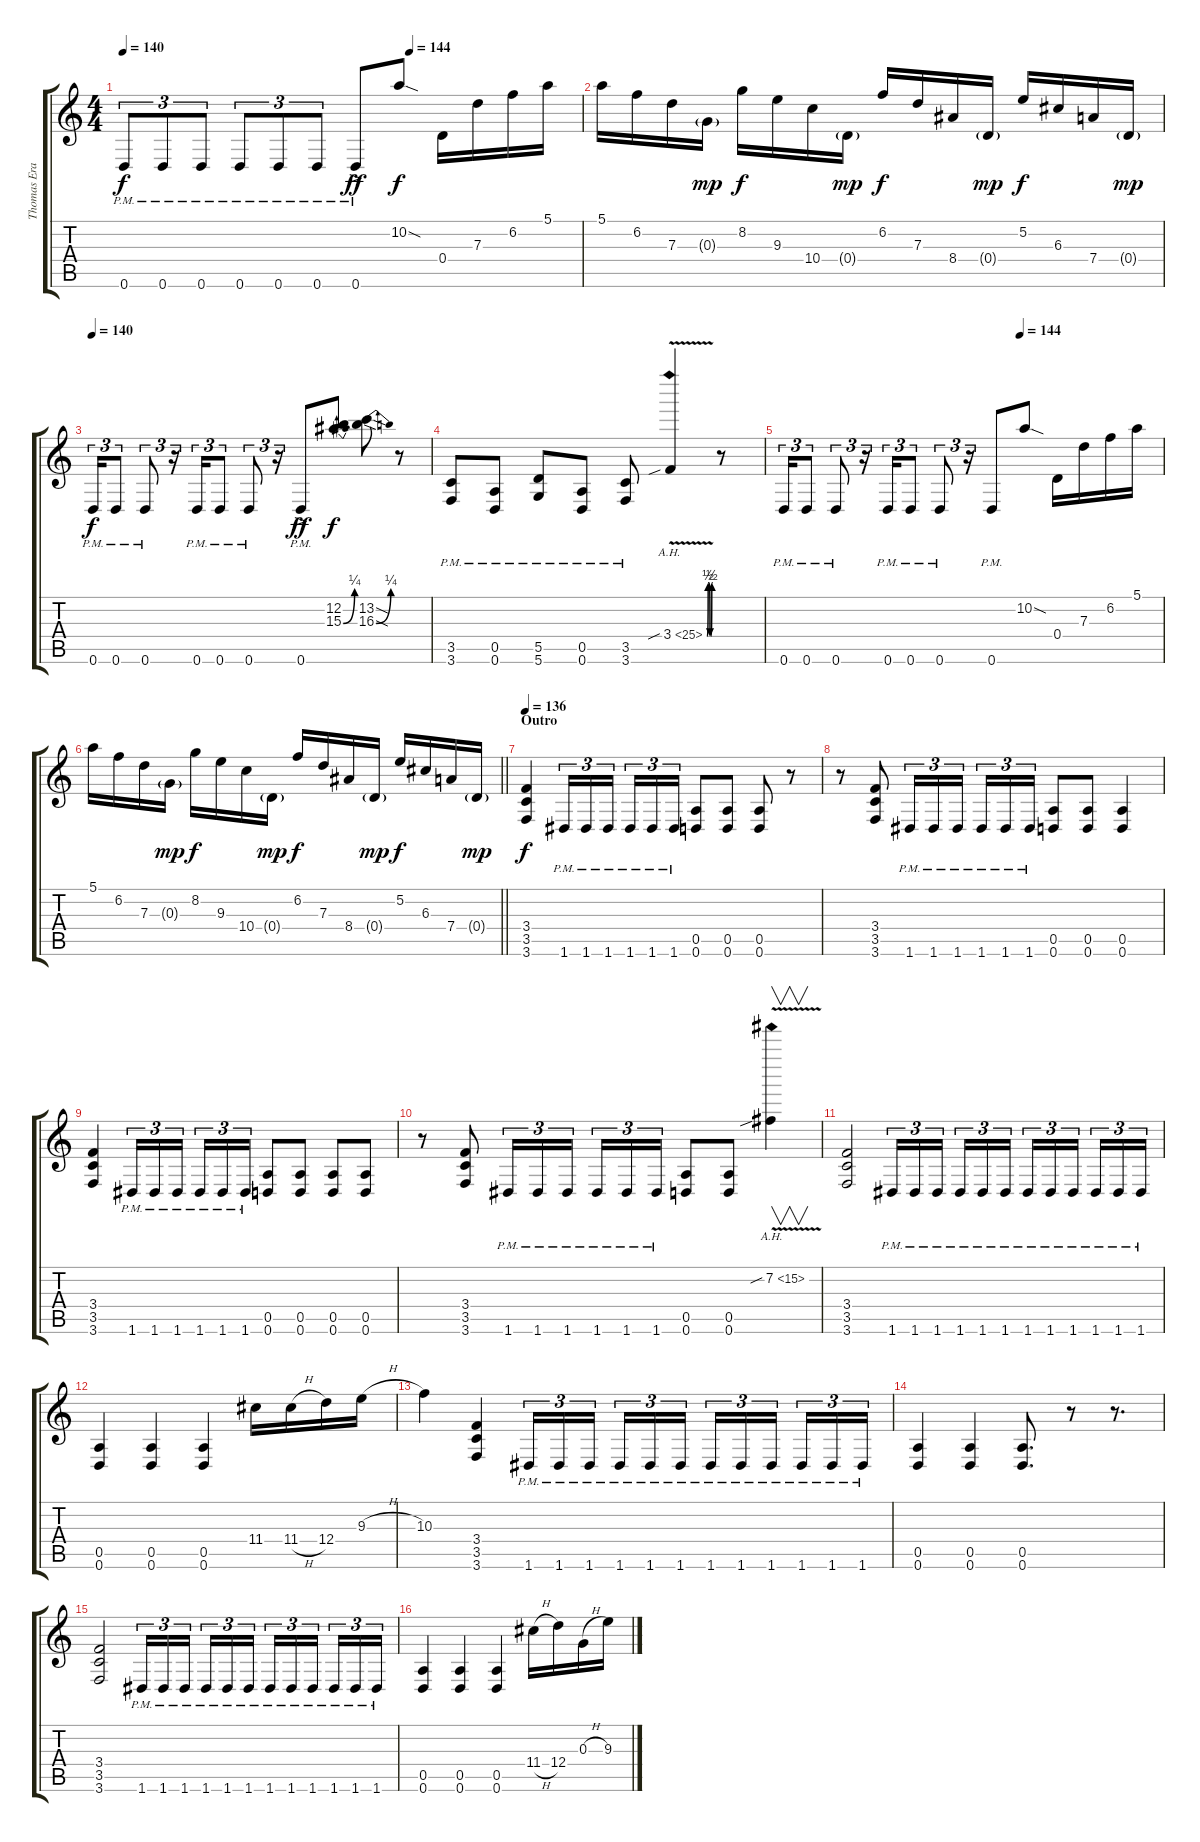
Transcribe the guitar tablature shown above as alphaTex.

\track ("Thomas Erak" "Thomas Era") {instrument overdrivenguitar}
\staff {score tabs}
\tuning (E4 B3 G3 D3 A2 D2) {hide}
\ts (4 4)
\tempo 140
\tempo (144 0.625)
\clef g2
\ks c
0.6{pm}.8{tu (3 2) dy f} 0.6{pm}.8{tu (3 2)} 0.6{pm}.8{tu (3 2)} 0.6{pm}.8{tu (3 2)} 0.6{pm}.8{tu (3 2)} 0.6{pm}.8{tu (3 2)} 0.6{ac pm}.8{dy ff} 10.2{sod}.8{dy f} 0.4.16 7.3.16 6.2.16 5.1.16 |
5.1.16 6.2.16 7.3.16 0.3{g}.16{dy mp} 8.2.16{dy f} 9.3.16 10.4.16 0.4{g}.16{dy mp} 6.2.16{dy f} 7.3.16 8.4.16 0.4{g}.16{dy mp} 5.2.16{dy f} 6.3.16 7.4.16 0.4{g}.16{dy mp} |
\tempo 140
0.6{pm}.16{tu (3 2) dy f} 0.6{pm}.8{tu (3 2)} 0.6{pm}.8{tu (3 2)} r.16{tu (3 2)} 0.6{pm}.16{tu (3 2)} 0.6{pm}.8{tu (3 2)} 0.6{pm}.8{tu (3 2)} r.16{tu (3 2)} 0.6{ac pm}.8{dy ff} (12.2 15.3{be (bend 0 0 60 1)}).8{dy f} (13.2{sod} 16.3{be (bend 0 0 60 1) sod}).8 r.8 |
(3.5{pm} 3.6{pm}).8 (0.5{pm} 0.6{pm}).8 (5.5{pm} 5.6{pm}).8 (0.5{pm} 0.6{pm}).8 (3.5{pm} 3.6{pm}).8 3.4{be (custom 0 0 10 2 20 2 30 0 40 0 50 2 60 2) ah 22 v sib}.4 r.8 |
\tempo (144 0.625)
0.6{pm}.16{tu (3 2)} 0.6{pm}.8{tu (3 2)} 0.6{pm}.8{tu (3 2)} r.16{tu (3 2)} 0.6{pm}.16{tu (3 2)} 0.6{pm}.8{tu (3 2)} 0.6{pm}.8{tu (3 2)} r.16{tu (3 2)} 0.6{pm}.8 10.2{sod}.8 0.4.16 7.3.16 6.2.16 5.1.16 |
\barLineRight lightlight
5.1.16 6.2.16 7.3.16 0.3{g}.16{dy mp} 8.2.16{dy f} 9.3.16 10.4.16 0.4{g}.16{dy mp} 6.2.16{dy f} 7.3.16 8.4.16 0.4{g}.16{dy mp} 5.2.16{dy f} 6.3.16 7.4.16 0.4{g}.16{dy mp} |
\section ("" "Outro")
\tempo 136
(3.4 3.5 3.6).4{dy f} 1.6{pm}.16{tu (3 2)} 1.6{pm}.16{tu (3 2)} 1.6{pm}.16{tu (3 2) beam splitsecondary} 1.6{pm}.16{tu (3 2)} 1.6{pm}.16{tu (3 2)} 1.6{pm}.16{tu (3 2)} (0.5 0.6).8 (0.5 0.6).8 (0.5 0.6).8 r.8 |
r.8 (3.4 3.5 3.6).8 1.6{pm}.16{tu (3 2)} 1.6{pm}.16{tu (3 2)} 1.6{pm}.16{tu (3 2) beam splitsecondary} 1.6{pm}.16{tu (3 2)} 1.6{pm}.16{tu (3 2)} 1.6{pm}.16{tu (3 2)} (0.5 0.6).8 (0.5 0.6).8 (0.5 0.6).4 |
(3.4 3.5 3.6).4 1.6{pm}.16{tu (3 2)} 1.6{pm}.16{tu (3 2)} 1.6{pm}.16{tu (3 2) beam splitsecondary} 1.6{pm}.16{tu (3 2)} 1.6{pm}.16{tu (3 2)} 1.6{pm}.16{tu (3 2)} (0.5 0.6).8 (0.5 0.6).8 (0.5 0.6).8 (0.5 0.6).8 |
r.8 (3.4 3.5 3.6).8 1.6{pm}.16{tu (3 2)} 1.6{pm}.16{tu (3 2)} 1.6{pm}.16{tu (3 2) beam splitsecondary} 1.6{pm}.16{tu (3 2)} 1.6{pm}.16{tu (3 2)} 1.6{pm}.16{tu (3 2)} (0.5 0.6).8 (0.5 0.6).8 7.2{ah 8 v sib}.4{v} |
(3.4 3.5 3.6).2 1.6{pm}.16{tu (3 2)} 1.6{pm}.16{tu (3 2)} 1.6{pm}.16{tu (3 2) beam splitsecondary} 1.6{pm}.16{tu (3 2)} 1.6{pm}.16{tu (3 2)} 1.6{pm}.16{tu (3 2)} 1.6{pm}.16{tu (3 2)} 1.6{pm}.16{tu (3 2)} 1.6{pm}.16{tu (3 2) beam splitsecondary} 1.6{pm}.16{tu (3 2)} 1.6{pm}.16{tu (3 2)} 1.6{pm}.16{tu (3 2)} |
(0.5 0.6).4 (0.5 0.6).4 (0.5 0.6).4 11.4.16 11.4{h}.16 12.4.16 9.3{h}.16 |
10.3.4 (3.4 3.5 3.6).4 1.6{pm}.16{tu (3 2)} 1.6{pm}.16{tu (3 2)} 1.6{pm}.16{tu (3 2) beam splitsecondary} 1.6{pm}.16{tu (3 2)} 1.6{pm}.16{tu (3 2)} 1.6{pm}.16{tu (3 2)} 1.6{pm}.16{tu (3 2)} 1.6{pm}.16{tu (3 2)} 1.6{pm}.16{tu (3 2) beam splitsecondary} 1.6{pm}.16{tu (3 2)} 1.6{pm}.16{tu (3 2)} 1.6{pm}.16{tu (3 2)} |
(0.5 0.6).4 (0.5 0.6).4 (0.5 0.6).8{d} r.8 r.8{d} |
(3.4 3.5 3.6).2 1.6{pm}.16{tu (3 2)} 1.6{pm}.16{tu (3 2)} 1.6{pm}.16{tu (3 2) beam splitsecondary} 1.6{pm}.16{tu (3 2)} 1.6{pm}.16{tu (3 2)} 1.6{pm}.16{tu (3 2)} 1.6{pm}.16{tu (3 2)} 1.6{pm}.16{tu (3 2)} 1.6{pm}.16{tu (3 2) beam splitsecondary} 1.6{pm}.16{tu (3 2)} 1.6{pm}.16{tu (3 2)} 1.6{pm}.16{tu (3 2)} |
(0.5 0.6).4 (0.5 0.6).4 (0.5 0.6).4 11.4{h}.16 12.4.16 0.3{h}.16 9.3.16
